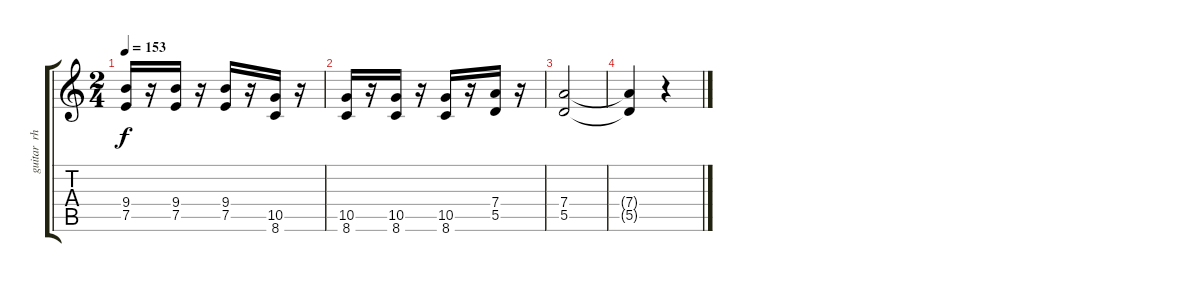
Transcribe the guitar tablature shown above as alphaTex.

\track ("guitar  rhythm  left" "guitar  rh") {instrument distortionguitar}
\staff {score tabs}
\tuning (E4 B3 G3 D3 A2 E2) {hide}
\ts (2 4)
\tempo 153
\clef g2
\ks c
(9.4 7.5).16{dy f} r.16 (9.4 7.5).16 r.16 (9.4 7.5).16 r.16 (10.5 8.6).16 r.16 |
(10.5 8.6).16 r.16 (10.5 8.6).16 r.16 (10.5 8.6).16 r.16 (7.4 5.5).16 r.16 |
(7.4 5.5).2 |
(7.4{t} 5.5{t}).4 r.4
